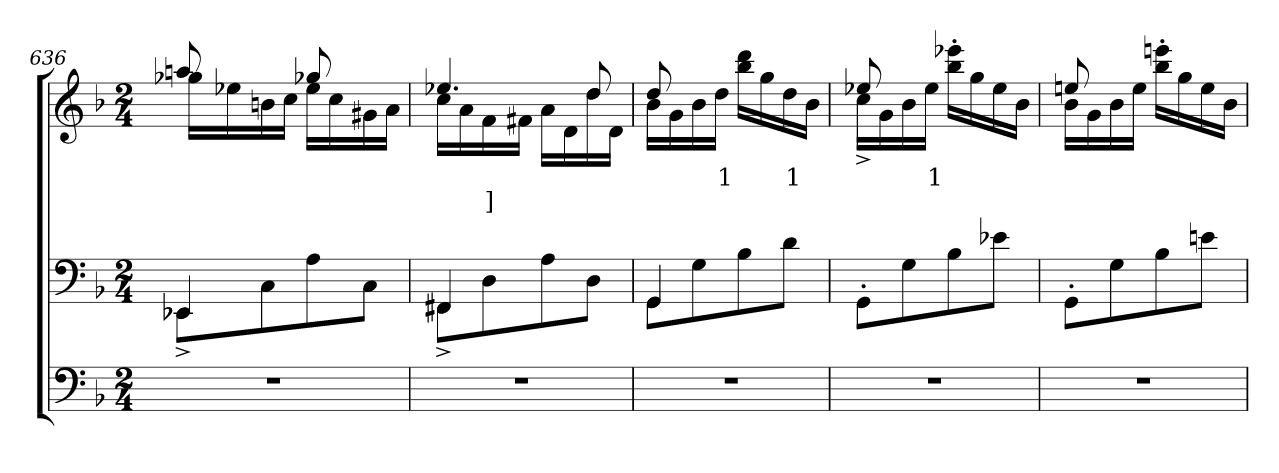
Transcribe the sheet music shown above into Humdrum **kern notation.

**kern	**kern	**kern	**text	**text
*part3	*part2	*part1	*part1	*part1
*staff3	*staff2	*staff1	*staff1	*staff1
*clefF4	*clefF4	*clefG2	*	*
*k[b-]	*k[b-]	*k[b-]	*	*
*M2/4	*M2/4	*M2/4	*	*
=636	=636	=636	=636	=636
*	*^	*^	*	*
2r	4EE-X	8EE-^>L	8aan	16gg-LL	.	.
.	.	.	.	16ee-X	.	.
.	.	8C	8ryy	16bn	.	.
.	.	.	.	16ccJJ	.	.
.	4ryy	8A	8gg-X	16ee-LL	.	.
.	.	.	.	16cc	.	.
.	.	8CJ	8ryy	16g#X	.	.
.	.	.	.	16aJJ	.	.
=637	=637	=637	=637	=637	=637	=637
2r	4FF#X	8FF#^>L	4.ee-X	16ccLL	.	.
.	.	.	.	16a	.	.
.	.	8D	.	16f	.	]
.	.	.	.	16f#XJJ	.	.
.	4ryy	8A	.	16aLL	.	.
.	.	.	.	16d	.	.
.	.	8DJ	8dd	16dd	.	.
.	.	.	.	16dJJ	.	.
=638	=638	=638	=638	=638	=638	=638
2r	4GG	8GGL	8dd	16b-LL	.	.
.	.	.	.	16g	.	.
.	.	8G	4.ryy	16b-	.	.
.	.	.	.	16ddJJ	1	.
.	4ryy	8B-	.	16ddd 16bb-LL	.	.
.	.	.	.	16gg	.	.
.	.	8dJ	.	16dd	1	.
.	.	.	.	16b-JJ	.	.
*	*v	*v	*	*	*	*
=639	=639	=639	=639	=639	=639
2r	8GG'>L	8ee-X	16cc^>LL	.	.
.	.	.	16g	.	.
.	8G	4.ryy	16b-	.	.
.	.	.	16ee-JJ	1	.
.	8B-	.	16eee-'> 16bb-'>LL	.	.
.	.	.	16gg	.	.
.	8e-XJ	.	16ee-	.	.
.	.	.	16b-JJ	.	.
=640	=640	=640	=640	=640	=640
2r	8GG'>L	8een	16b-LL	.	.
.	.	.	16g	.	.
.	8G	4.ryy	16b-	.	.
.	.	.	16eeJJ	.	.
.	8B-	.	16eeen'> 16bb-'>LL	.	.
.	.	.	16gg	.	.
.	8enJ	.	16ee	.	.
.	.	.	16b-JJ	.	.
*	*	*v	*v	*	*
=	=	=	=	=
*-	*-	*-	*-	*-
